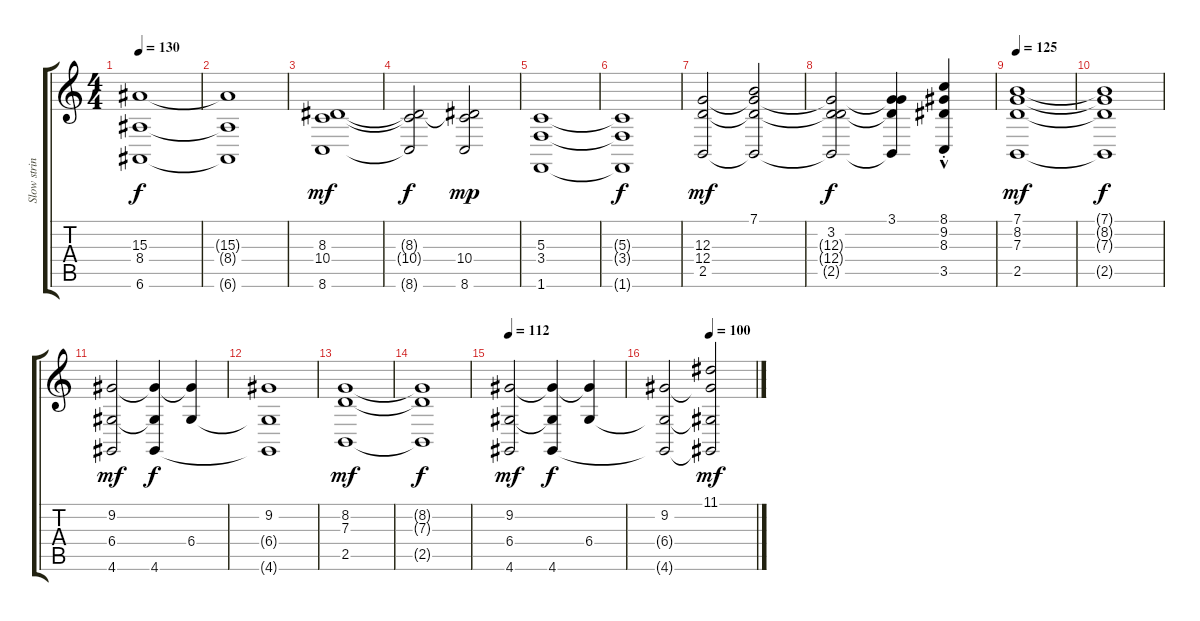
\track ("Slow strings" "Slow strin") {instrument stringensemble1}
\staff {score tabs}
\tuning (E4 B3 G3 D3 A2 E2) {hide}
\ts (4 4)
\tempo 130
\clef g2
\ks c
(15.3{t} 8.4{t} 6.6{t}).1{dy f} |
(15.3{t} 8.4{t} 6.6{t}).1 |
(8.3 10.4 8.6).1{dy mf} |
(8.3{t} 10.4{t} 8.6{t}).2{dy f} (8.3{t} 10.4 8.6).2{dy mp} |
(5.3 3.4 1.6).1 |
(5.3{t} 3.4{t} 1.6{t}).1{dy f} |
(12.3 12.4 2.5).2{dy mf} (7.1 12.3{t} 12.4{t} 2.5{t}).2 |
(3.2 12.3{t} 12.4{t} 2.5{t}).2{dy f} (3.1 12.3{t} 12.4{t} 2.5{t}).4 (8.1{hac st} 9.2{hac st} 8.3{hac st} 3.5{hac st}).4 |
\tempo 125
(7.1 8.2 7.3 2.5).1{dy mf} |
(7.1{t} 8.2{t} 7.3{t} 2.5{t}).1{dy f} |
(9.2 6.4 4.6).2{dy mf} (9.2{t} 6.4{t} 4.6).4{dy f} (9.2{t} 6.4).4 |
(9.2 6.4{t} 4.6{t}).1 |
(8.2 7.3 2.5).1{dy mf} |
(8.2{t} 7.3{t} 2.5{t}).1{dy f} |
\tempo 112
(9.2 6.4 4.6).2{dy mf} (9.2{t} 6.4{t} 4.6).4{dy f} (9.2{t} 6.4).4 |
\tempo (100 0.5)
(9.2 6.4{t} 4.6{t}).2 (11.1 9.2{t} 6.4{t} 4.6{t}).2{dy mf}
